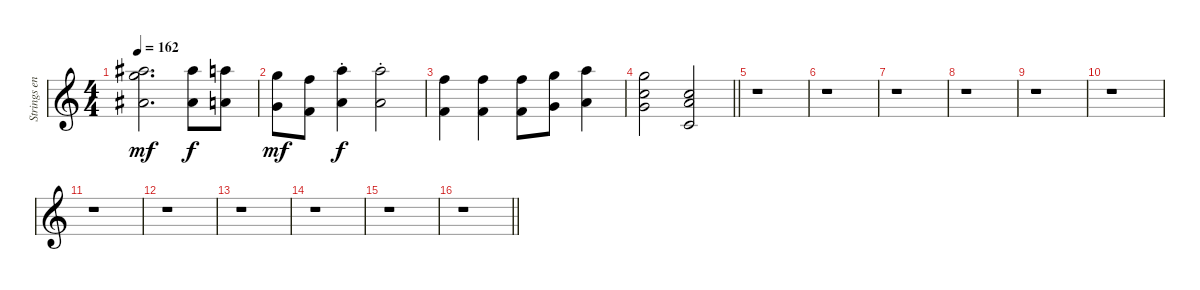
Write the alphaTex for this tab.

\track ("Strings ensemble" "Strings en") {instrument stringensemble1}
\staff {score}
\tuning (E4 B3 G3 D3 G2 C2) {hide}
\ts (4 4)
\tempo 162
\clef g2
\ks c
(18.1 20.2 20.4).2{d dy mf} (18.1 20.4).8{dy f} (17.1 19.4).8 |
(15.1 17.4).8{dy mf} (13.1 15.4).8 (17.1{st} 14.3{st}).4{dy f} (17.1{st} 19.4{st}).2 |
(13.1 15.4).4 (13.1 15.4).4 (13.1 15.4).8 (15.1 17.4).8 (17.1 19.4).4 |
\barLineRight lightlight
(15.1 17.3 17.4).2 (17.3 19.4 17.5).2 |
r.1 |
r.1 |
r.1 |
r.1 |
r.1 |
r.1 |
r.1 |
r.1 |
r.1 |
r.1 |
r.1 |
\barLineRight lightlight
r.1
